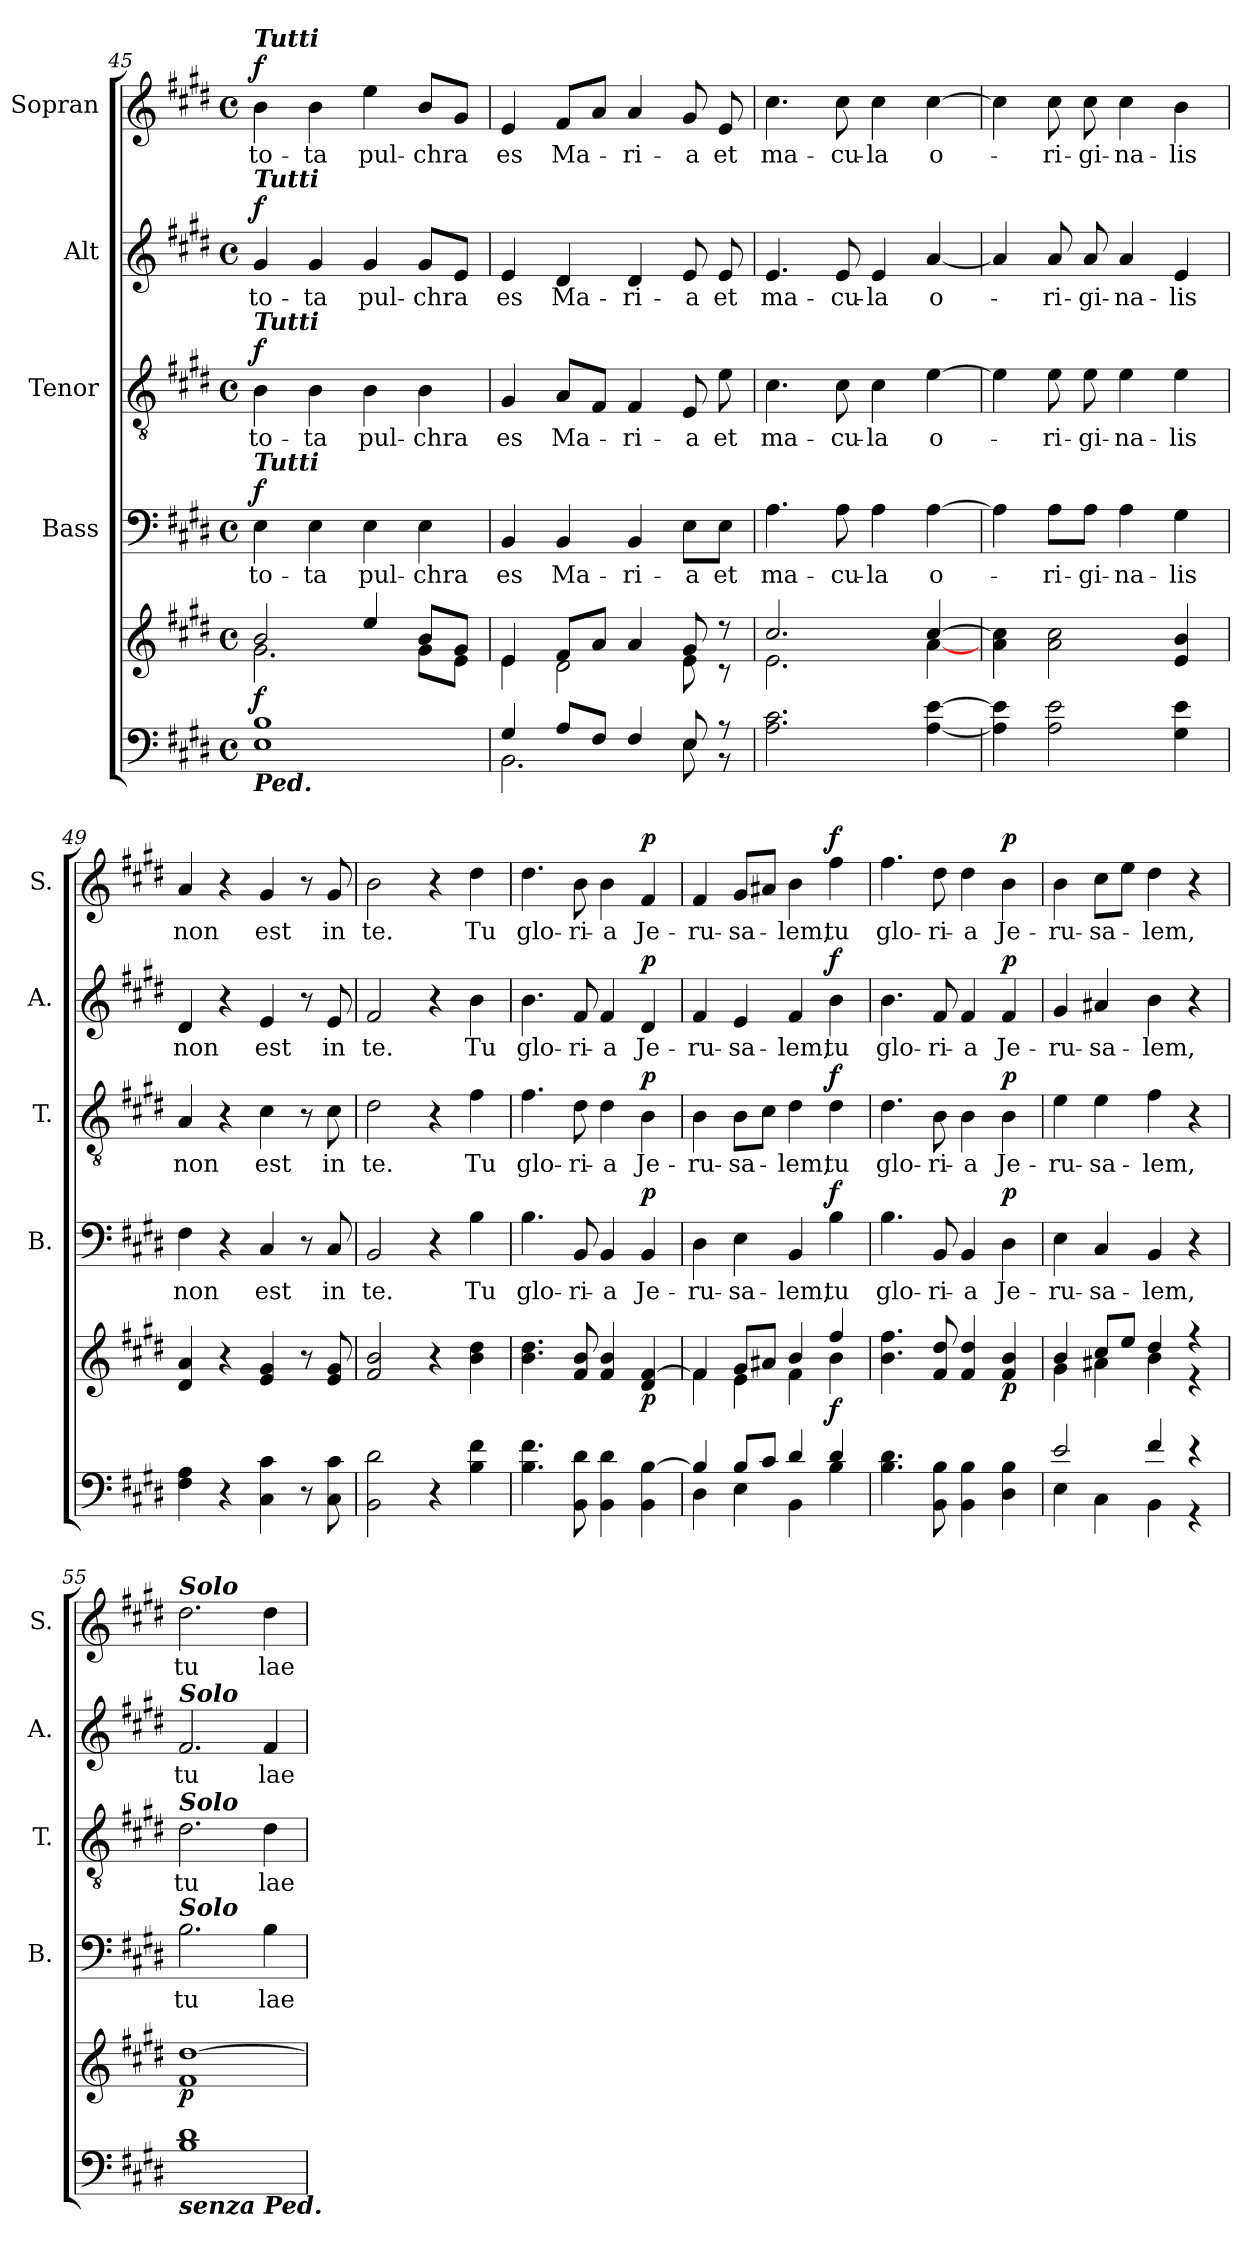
**kern	**kern	**dynam	**kern	**text	**dynam	**kern	**text	**dynam	**kern	**text	**dynam	**kern	**text	**dynam
*part5	*part5	*part5	*part4	*part4	*part4	*part3	*part3	*part3	*part2	*part2	*part2	*part1	*part1	*part1
*staff6	*staff5	*staff5/6	*staff4	*staff4	*staff4	*staff3	*staff3	*staff3	*staff2	*staff2	*staff2	*staff1	*staff1	*staff1
*	*	*	*I"Bass	*	*	*I"Tenor	*	*	*I"Alt	*	*	*I"Sopran	*	*
*	*	*	*I'B.	*	*	*I'T.	*	*	*I'A.	*	*	*I'S.	*	*
*clefF4	*clefG2	*	*clefF4	*	*	*clefGv2	*	*	*clefG2	*	*	*clefG2	*	*
*k[f#c#g#d#]	*k[f#c#g#d#]	*	*k[f#c#g#d#]	*	*	*k[f#c#g#d#]	*	*	*k[f#c#g#d#]	*	*	*k[f#c#g#d#]	*	*
*E:	*E:	*	*E:	*	*	*E:	*	*	*E:	*	*	*E:	*	*
*M4/4	*M4/4	*	*M4/4	*	*	*M4/4	*	*	*M4/4	*	*	*M4/4	*	*
*met(c)	*met(c)	*	*met(c)	*	*	*met(c)	*	*	*met(c)	*	*	*met(c)	*	*
=45	=45	=45	=45	=45	=45	=45	=45	=45	=45	=45	=45	=45	=45	=45
*^	*^	*	*	*	*	*	*	*	*	*	*	*	*	*
!	!	!	!	!	!	!	!	!	!	!	!	!	!	!LO:TX:a:Bi:t=Tutti	!	!
!	!	!	!	!	!	!	!	!	!	!	!LO:TX:a:Bi:t=Tutti	!	!	!	!	!
!	!	!	!	!	!	!	!	!LO:TX:a:Bi:t=Tutti	!	!	!	!	!	!	!	!
!	!	!	!	!	!LO:TX:a:Bi:t=Tutti	!	!	!	!	!	!	!	!	!	!	!
!LO:TX:b:Bi:t=Ped.	!	!	!	!	!	!	!	!	!	!	!	!	!	!	!	!
!	!	!	!	!LO:DY:b	!	!LO:LY:b	!LO:DY:a	!	!LO:LY:b	!LO:DY:a	!	!LO:LY:b	!LO:DY:a	!	!LO:LY:b	!LO:DY:a
1B	1E	2b/	2.g#\	f	4E\	to-	f	4B\	to-	f	4g#/	to-	f	4b\	to-	f
!	!	!	!	!	!	!LO:LY:b	!	!	!LO:LY:b	!	!	!LO:LY:b	!	!	!LO:LY:b	!
.	.	.	.	.	4E\	-ta	.	4B\	-ta	.	4g#/	-ta	.	4b\	-ta	.
!	!	!	!	!	!	!LO:LY:b	!	!	!LO:LY:b	!	!	!LO:LY:b	!	!	!LO:LY:b	!
.	.	4ee/	.	.	4E\	pul-	.	4B\	pul-	.	4g#/	pul-	.	4ee\	pul-	.
!	!	!	!	!	!	!LO:LY:b	!	!	!LO:LY:b	!	!	!LO:LY:b	!	!	!LO:LY:b	!
.	.	8b/L	8g#\L	.	4E\	-chra	.	4B\	-chra	.	8g#/L	-chra	.	8b/L	-chra	.
.	.	8g#/J	8e\J	.	.	.	.	.	.	.	8e/J	.	.	8g#/J	.	.
!!LO:PB:g=z
=46	=46	=46	=46	=46	=46	=46	=46	=46	=46	=46	=46	=46	=46	=46	=46	=46
!	!	!	!	!	!	!LO:LY:b	!	!	!LO:LY:b	!	!	!LO:LY:b	!	!	!LO:LY:b	!
4G#/	2.BB\	4e/	4e\	.	4BB/	es	.	4G#/	es	.	4e/	es	.	4e/	es	.
!	!	!	!	!	!	!LO:LY:b	!	!	!LO:LY:b	!	!	!LO:LY:b	!	!	!LO:LY:b	!
8A/L	.	8f#/L	2d#\	.	4BB/	Ma-	.	8A/L	Ma-	.	4d#/	Ma-	.	8f#/L	Ma-	.
8F#/J	.	8a/J	.	.	.	.	.	8F#/J	.	.	.	.	.	8a/J	.	.
!	!	!	!	!	!	!LO:LY:b	!	!	!LO:LY:b	!	!	!LO:LY:b	!	!	!LO:LY:b	!
4F#/	.	4a/	.	.	4BB/	-ri-	.	4F#/	-ri-	.	4d#/	-ri-	.	4a/	-ri-	.
!	!	!	!	!	!	!LO:LY:b	!	!	!LO:LY:b	!	!	!LO:LY:b	!	!	!LO:LY:b	!
8E/	8E\	8g#/	8e\	.	8E\L	-a	.	8E/	-a	.	8e/	-a	.	8g#/	-a	.
!	!	!	!	!	!	!LO:LY:b	!	!	!LO:LY:b	!	!	!LO:LY:b	!	!	!LO:LY:b	!
8r	8r	8r	8r	.	8E\J	et	.	8e\	et	.	8e/	et	.	8e/	et	.
=47	=47	=47	=47	=47	=47	=47	=47	=47	=47	=47	=47	=47	=47	=47	=47	=47
!	!	!	!	!	!	!LO:LY:b	!	!	!LO:LY:b	!	!	!LO:LY:b	!	!	!LO:LY:b	!
*v	*v	*	*	*	*	*	*	*	*	*	*	*	*	*	*	*
2.A\ 2.c#\	2.cc#/	2.e\	.	4.A\	ma-	.	4.c#\	ma-	.	4.e/	ma-	.	4.cc#\	ma-	.
!	!	!	!	!	!LO:LY:b	!	!	!LO:LY:b	!	!	!LO:LY:b	!	!	!LO:LY:b	!
.	.	.	.	8A\	-cu-	.	8c#\	-cu-	.	8e/	-cu-	.	8cc#\	-cu-	.
!	!	!	!	!	!LO:LY:b	!	!	!LO:LY:b	!	!	!LO:LY:b	!	!	!LO:LY:b	!
.	.	.	.	4A\	-la	.	4c#\	-la	.	4e/	-la	.	4cc#\	-la	.
!	!	!	!	!	!LO:LY:b	!	!	!LO:LY:b	!	!	!LO:LY:b	!	!	!LO:LY:b	!
[4A\ [4e\	[>4cc#/	[<4a\	.	[4A\	o-	.	[4e\	o-	.	[4a/	o-	.	[4cc#\	o-	.
*	*v	*v	*	*	*	*	*	*	*	*	*	*	*	*	*
=48	=48	=48	=48	=48	=48	=48	=48	=48	=48	=48	=48	=48	=48	=48
4A\] 4e\]	4a\ 4cc#\]	.	4A\]	.	.	4e\]	.	.	4a/]	.	.	4cc#\]	.	.
!	!	!	!	!LO:LY:b	!	!	!LO:LY:b	!	!	!LO:LY:b	!	!	!LO:LY:b	!
2A\ 2e\	2a\ 2cc#\	.	8A\L	-ri-	.	8e\	-ri-	.	8a/	-ri-	.	8cc#\	-ri-	.
!	!	!	!	!LO:LY:b	!	!	!LO:LY:b	!	!	!LO:LY:b	!	!	!LO:LY:b	!
.	.	.	8A\J	-gi-	.	8e\	-gi-	.	8a/	-gi-	.	8cc#\	-gi-	.
!	!	!	!	!LO:LY:b	!	!	!LO:LY:b	!	!	!LO:LY:b	!	!	!LO:LY:b	!
.	.	.	4A\	-na-	.	4e\	-na-	.	4a/	-na-	.	4cc#\	-na-	.
!	!	!	!	!LO:LY:b	!	!	!LO:LY:b	!	!	!LO:LY:b	!	!	!LO:LY:b	!
4G#\ 4e\	4e/ 4b/	.	4G#\	-lis	.	4e\	-lis	.	4e/	-lis	.	4b\	-lis	.
=49	=49	=49	=49	=49	=49	=49	=49	=49	=49	=49	=49	=49	=49	=49
!	!	!	!	!LO:LY:b	!	!	!LO:LY:b	!	!	!LO:LY:b	!	!	!LO:LY:b	!
4F#\ 4A\	4d#/ 4a/	.	4F#\	non	.	4A/	non	.	4d#/	non	.	4a/	non	.
4r	4r	.	4r	.	.	4r	.	.	4r	.	.	4r	.	.
!	!	!	!	!LO:LY:b	!	!	!LO:LY:b	!	!	!LO:LY:b	!	!	!LO:LY:b	!
4C#\ 4c#\	4e/ 4g#/	.	4C#/	est	.	4c#\	est	.	4e/	est	.	4g#/	est	.
8r	8r	.	8r	.	.	8r	.	.	8r	.	.	8r	.	.
!	!	!	!	!LO:LY:b	!	!	!LO:LY:b	!	!	!LO:LY:b	!	!	!LO:LY:b	!
8C#\ 8c#\	8e/ 8g#/	.	8C#/	in	.	8c#\	in	.	8e/	in	.	8g#/	in	.
=50	=50	=50	=50	=50	=50	=50	=50	=50	=50	=50	=50	=50	=50	=50
!	!	!	!	!LO:LY:b	!	!	!LO:LY:b	!	!	!LO:LY:b	!	!	!LO:LY:b	!
2BB\ 2d#\	2f#/ 2b/	.	2BB/	te.	.	2d#\	te.	.	2f#/	te.	.	2b\	te.	.
4r	4r	.	4r	.	.	4r	.	.	4r	.	.	4r	.	.
!	!	!	!	!LO:LY:b	!	!	!LO:LY:b	!	!	!LO:LY:b	!	!	!LO:LY:b	!
4B\ 4f#\	4b\ 4dd#\	.	4B\	Tu	.	4f#\	Tu	.	4b\	Tu	.	4dd#\	Tu	.
=51	=51	=51	=51	=51	=51	=51	=51	=51	=51	=51	=51	=51	=51	=51
!	!	!	!	!LO:LY:b	!	!	!LO:LY:b	!	!	!LO:LY:b	!	!	!LO:LY:b	!
4.B\ 4.f#\	4.b\ 4.dd#\	.	4.B\	glo-	.	4.f#\	glo-	.	4.b\	glo-	.	4.dd#\	glo-	.
!	!	!	!	!LO:LY:b	!	!	!LO:LY:b	!	!	!LO:LY:b	!	!	!LO:LY:b	!
8BB\ 8d#\	8f#/ 8b/	.	8BB/	-ri-	.	8d#\	-ri-	.	8f#/	-ri-	.	8b\	-ri-	.
!	!	!	!	!LO:LY:b	!	!	!LO:LY:b	!	!	!LO:LY:b	!	!	!LO:LY:b	!
4BB\ 4d#\	4f#/ 4b/	.	4BB/	-a	.	4d#\	-a	.	4f#/	-a	.	4b\	-a	.
!	!	!LO:DY:b	!	!LO:LY:b	!LO:DY:a	!	!LO:LY:b	!LO:DY:a	!	!LO:LY:b	!LO:DY:a	!	!LO:LY:b	!LO:DY:a
4BB\ [4B\	4d#/ [4f#/	p	4BB/	Je-	p	4B\	Je-	p	4d#/	Je-	p	4f#/	Je-	p
!!LO:LB:g=z
=52	=52	=52	=52	=52	=52	=52	=52	=52	=52	=52	=52	=52	=52	=52
*^	*^	*	*	*	*	*	*	*	*	*	*	*	*	*
!	!	!	!	!	!	!LO:LY:b	!	!	!LO:LY:b	!	!	!LO:LY:b	!	!	!LO:LY:b	!
4B/]	4D#\	4f#/]	4f#\	.	4D#\	-ru-	.	4B\	-ru-	.	4f#/	-ru-	.	4f#/	-ru-	.
!	!	!	!	!	!	!LO:LY:b	!	!	!LO:LY:b	!	!	!LO:LY:b	!	!	!LO:LY:b	!
8B/L	4E\	8g#/L	4e\	.	4E\	-sa-	.	8B\L	-sa-	.	4e/	-sa-	.	8g#/L	-sa-	.
8c#/J	.	8a#X/J	.	.	.	.	.	8c#\J	.	.	.	.	.	8a#X/J	.	.
!	!	!	!	!	!	!LO:LY:b	!	!	!LO:LY:b	!	!	!LO:LY:b	!	!	!LO:LY:b	!
4d#/	4BB\	4b/	4f#\	.	4BB/	-lem,	.	4d#\	-lem,	.	4f#/	-lem,	.	4b\	-lem,	.
!	!	!	!	!LO:DY:b	!	!LO:LY:b	!LO:DY:a	!	!LO:LY:b	!LO:DY:a	!	!LO:LY:b	!LO:DY:a	!	!LO:LY:b	!LO:DY:a
4d#/	4B\	4ff#/	4b\	f	4B\	tu	f	4d#\	tu	f	4b\	tu	f	4ff#\	tu	f
=53	=53	=53	=53	=53	=53	=53	=53	=53	=53	=53	=53	=53	=53	=53	=53	=53
!	!	!	!	!	!	!LO:LY:b	!	!	!LO:LY:b	!	!	!LO:LY:b	!	!	!LO:LY:b	!
*v	*v	*	*	*	*	*	*	*	*	*	*	*	*	*	*	*
*	*v	*v	*	*	*	*	*	*	*	*	*	*	*	*	*
4.B\ 4.d#\	4.b\ 4.ff#\	.	4.B\	glo-	.	4.d#\	glo-	.	4.b\	glo-	.	4.ff#\	glo-	.
!	!	!	!	!LO:LY:b	!	!	!LO:LY:b	!	!	!LO:LY:b	!	!	!LO:LY:b	!
8BB\ 8B\	8f#/ 8dd#/	.	8BB/	-ri-	.	8B\	-ri-	.	8f#/	-ri-	.	8dd#\	-ri-	.
!	!	!	!	!LO:LY:b	!	!	!LO:LY:b	!	!	!LO:LY:b	!	!	!LO:LY:b	!
4BB\ 4B\	4f#/ 4dd#/	.	4BB/	-a	.	4B\	-a	.	4f#/	-a	.	4dd#\	-a	.
!	!	!LO:DY:b	!	!LO:LY:b	!LO:DY:a	!	!LO:LY:b	!LO:DY:a	!	!LO:LY:b	!LO:DY:a	!	!LO:LY:b	!LO:DY:a
4D#\ 4B\	4f#/ 4b/	p	4D#\	Je-	p	4B\	Je-	p	4f#/	Je-	p	4b\	Je-	p
=54	=54	=54	=54	=54	=54	=54	=54	=54	=54	=54	=54	=54	=54	=54
*^	*^	*	*	*	*	*	*	*	*	*	*	*	*	*
!	!	!	!	!	!	!LO:LY:b	!	!	!LO:LY:b	!	!	!LO:LY:b	!	!	!LO:LY:b	!
2e/	4E\	4b/	4g#\	.	4E\	-ru-	.	4e\	-ru-	.	4g#/	-ru-	.	4b\	-ru-	.
!	!	!	!	!	!	!LO:LY:b	!	!	!LO:LY:b	!	!	!LO:LY:b	!	!	!LO:LY:b	!
.	4C#\	8cc#/L	4a#X\	.	4C#/	-sa-	.	4e\	-sa-	.	4a#X/	-sa-	.	8cc#\L	-sa-	.
.	.	8ee/J	.	.	.	.	.	.	.	.	.	.	.	8ee\J	.	.
!	!	!	!	!	!	!LO:LY:b	!	!	!LO:LY:b	!	!	!LO:LY:b	!	!	!LO:LY:b	!
4f#/	4BB\	4dd#/	4b\	.	4BB/	-lem,	.	4f#\	-lem,	.	4b\	-lem,	.	4dd#\	-lem,	.
4r	4r	4r	4r	.	4r	.	.	4r	.	.	4r	.	.	4r	.	.
=55	=55	=55	=55	=55	=55	=55	=55	=55	=55	=55	=55	=55	=55	=55	=55	=55
!	!	!	!	!	!	!	!	!	!	!	!	!	!	!LO:TX:a:Bi:t=Solo	!	!
!	!	!	!	!	!	!	!	!	!	!	!LO:TX:a:Bi:t=Solo	!	!	!	!	!
!	!	!	!	!	!	!	!	!LO:TX:a:Bi:t=Solo	!	!	!	!	!	!	!	!
!	!	!	!	!	!LO:TX:a:Bi:t=Solo	!	!	!	!	!	!	!	!	!	!	!
!LO:TX:b:Bi:t=senza Ped.	!	!	!	!	!	!	!	!	!	!	!	!	!	!	!	!
!	!	!	!	!LO:DY:b	!	!LO:LY:b	!	!	!LO:LY:b	!	!	!LO:LY:b	!	!	!LO:LY:b	!
1d#	1B	[>1dd#	1f#	p	2.B\	tu	.	2.d#\	tu	.	2.f#/	tu	.	2.dd#\	tu	.
!	!	!	!	!	!	!LO:LY:b	!	!	!LO:LY:b	!	!	!LO:LY:b	!	!	!LO:LY:b	!
.	.	.	.	.	4B\	lae-	.	4d#\	lae-	.	4f#/	lae-	.	4dd#\	lae-	.
*v	*v	*	*	*	*	*	*	*	*	*	*	*	*	*	*	*
*	*v	*v	*	*	*	*	*	*	*	*	*	*	*	*	*
=	=	=	=	=	=	=	=	=	=	=	=	=	=	=
*-	*-	*-	*-	*-	*-	*-	*-	*-	*-	*-	*-	*-	*-	*-
